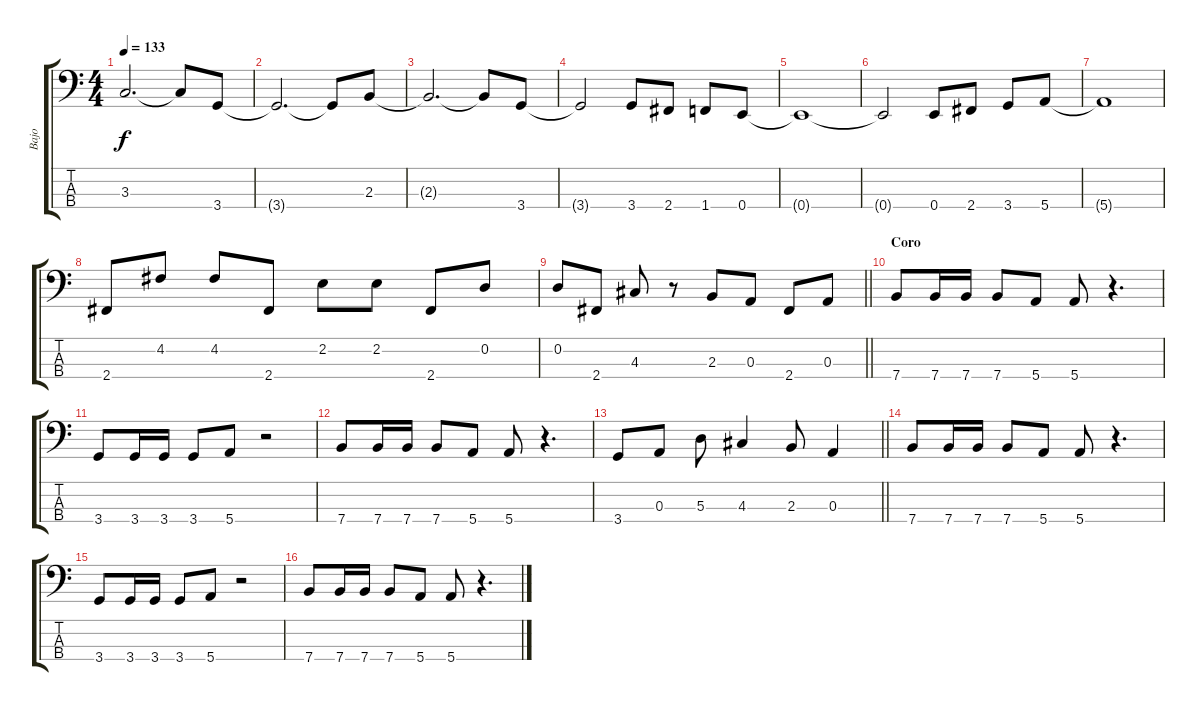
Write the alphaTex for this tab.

\track ("Bajo" "Bajo") {instrument electricbasspick}
\staff {score tabs}
\tuning (G2 D2 A1 E1) {hide}
\ts (4 4)
\tempo 133
\clef f4
\ks c
3.3{t}.2{d dy f} 3.3{t}.8 3.4.8 |
3.4{t}.2{d} 3.4{t}.8 2.3.8 |
2.3{t}.2{d} 2.3{t}.8 3.4.8 |
3.4{t}.2 3.4.8 2.4.8 1.4.8 0.4.8 |
0.4{t}.1 |
0.4{t}.2 0.4.8 2.4.8 3.4.8 5.4.8 |
5.4{t}.1 |
2.4.8 4.2.8 4.2.8 2.4.8 2.2.8 2.2.8 2.4.8 0.2.8 |
\barLineRight lightlight
0.2.8 2.4.8 4.3.8 r.8 2.3.8 0.3.8 2.4.8 0.3.8 |
\section ("" "Coro")
7.4.8 7.4.16 7.4.16 7.4.8 5.4.8 5.4.8 r.4{d} |
3.4.8 3.4.16 3.4.16 3.4.8 5.4.8 r.2 |
7.4.8 7.4.16 7.4.16 7.4.8 5.4.8 5.4.8 r.4{d} |
\barLineRight lightlight
3.4.8 0.3.8 5.3.8 4.3.4 2.3.8 0.3.4 |
7.4.8 7.4.16 7.4.16 7.4.8 5.4.8 5.4.8 r.4{d} |
3.4.8 3.4.16 3.4.16 3.4.8 5.4.8 r.2 |
7.4.8 7.4.16 7.4.16 7.4.8 5.4.8 5.4.8 r.4{d}
